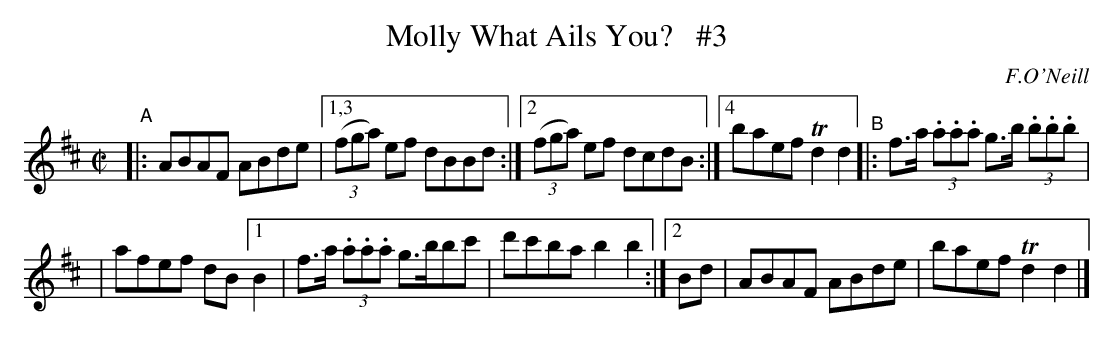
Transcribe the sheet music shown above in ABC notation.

X:1
T: Molly What Ails You?   #3
O: F.O'Neill
M: C|
L: 1/8
K: D
"^A"\
|: ABAF ABde |[1,3 ((3fga) ef dBBd \
            :|[2   ((3fga) ef dcdB \
            :|[4 baef Td2 d2 \
"^B"\
|: f>a (3.a.a.a g>b (3.b.b.b |
| afef dB \
[1 B2 | f>a (3.a.a.a g>bbc' | d'c'ba b2 b2 :|\
[2 Bd | ABAF ABde | baef Td2 d2 |]
